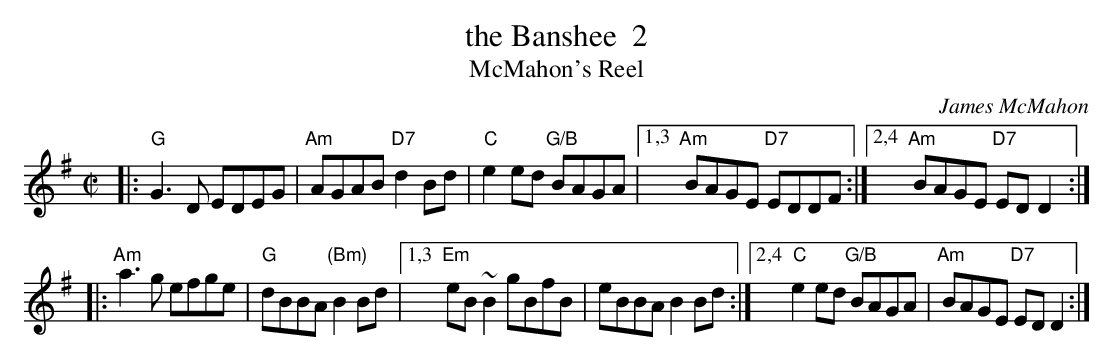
X:1
T: the Banshee  2
T: McMahon's Reel
C: James McMahon
M: C|
L: 1/8
K: G
|: "G"G3D EDEG | "Am"AGAB "D7"d2 Bd \
| "C"e2ed "G/B"BAGA |1,3 "Am"BAGE "D7"EDDF :|2,4 "Am"BAGE "D7"EDD2 :|
|: "Am"a3g efge | "G"dBBA "(Bm)"B2Bd \
|1,3 "Em"eB~B2 gBfB | eBBA B2Bd \
:|2,4 "C"e2ed "G/B"BAGA | "Am"BAGE "D7"EDD2 :|
